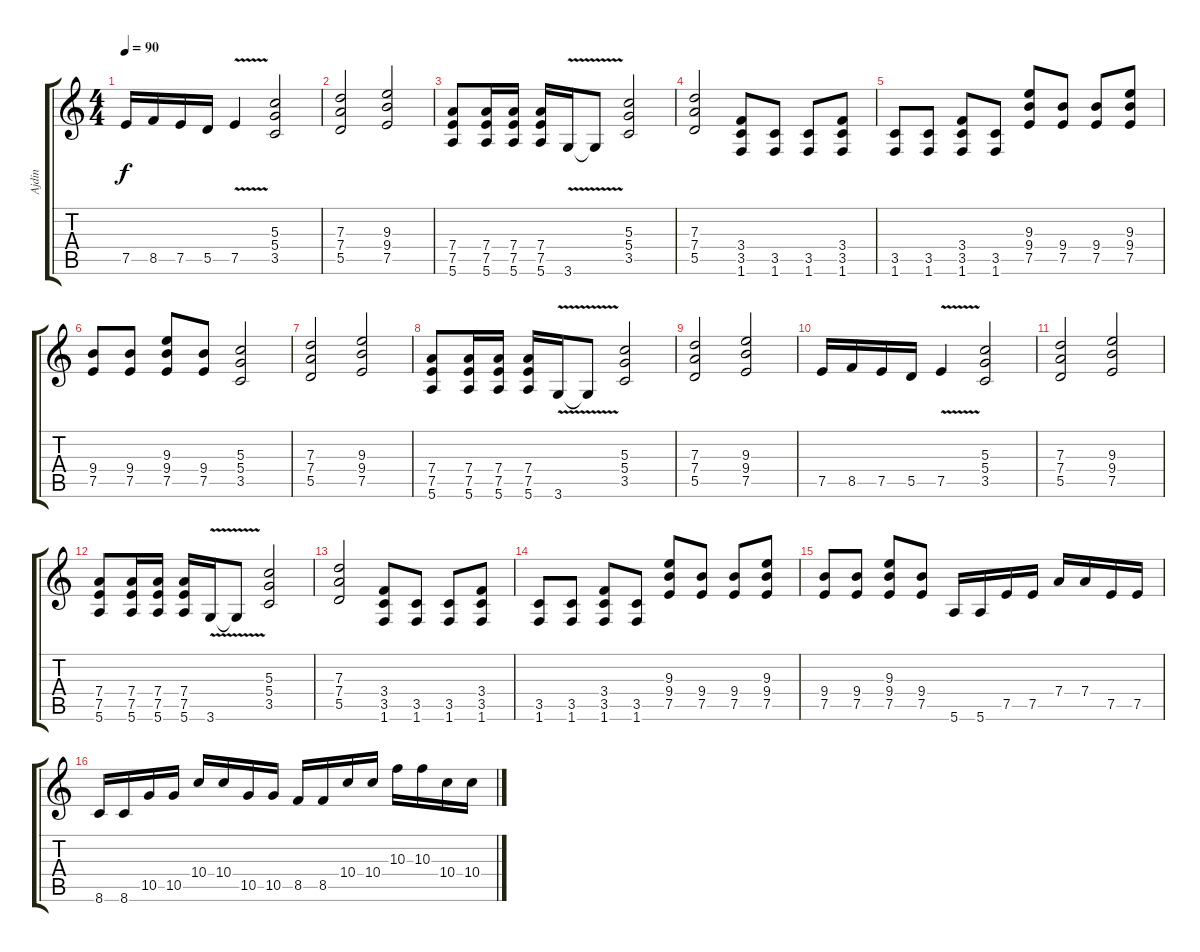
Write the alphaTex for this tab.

\track ("Ajdin" "Ajdin") {instrument overdrivenguitar}
\staff {score tabs}
\tuning (E4 B3 G3 D3 A2 E2) {hide}
\ts (4 4)
\tempo 90
\clef g2
\ks c
7.5.16{dy f} 8.5.16 7.5.16 5.5.16 7.5{v}.4 (5.3 5.4 3.5).2 |
(7.3 7.4 5.5).2 (9.3 9.4 7.5).2 |
(7.4 7.5 5.6).8 (7.4 7.5 5.6).16 (7.4 7.5 5.6).16 (7.4 7.5 5.6).16 3.6{v}.16 3.6{t}.8 (5.3 5.4 3.5).2 |
(7.3 7.4 5.5).2 (3.4 3.5 1.6).8 (3.5 1.6).8 (3.5 1.6).8 (3.4 3.5 1.6).8 |
(3.5 1.6).8 (3.5 1.6).8 (3.4 3.5 1.6).8 (3.5 1.6).8 (9.3 9.4 7.5).8 (9.4 7.5).8 (9.4 7.5).8 (9.3 9.4 7.5).8 |
(9.4 7.5).8 (9.4 7.5).8 (9.3 9.4 7.5).8 (9.4 7.5).8 (5.3 5.4 3.5).2 |
(7.3 7.4 5.5).2 (9.3 9.4 7.5).2 |
(7.4 7.5 5.6).8 (7.4 7.5 5.6).16 (7.4 7.5 5.6).16 (7.4 7.5 5.6).16 3.6{v}.16 3.6{t}.8 (5.3 5.4 3.5).2 |
(7.3 7.4 5.5).2 (9.3 9.4 7.5).2 |
7.5.16 8.5.16 7.5.16 5.5.16 7.5{v}.4 (5.3 5.4 3.5).2 |
(7.3 7.4 5.5).2 (9.3 9.4 7.5).2 |
(7.4 7.5 5.6).8 (7.4 7.5 5.6).16 (7.4 7.5 5.6).16 (7.4 7.5 5.6).16 3.6{v}.16 3.6{t}.8 (5.3 5.4 3.5).2 |
(7.3 7.4 5.5).2 (3.4 3.5 1.6).8 (3.5 1.6).8 (3.5 1.6).8 (3.4 3.5 1.6).8 |
(3.5 1.6).8 (3.5 1.6).8 (3.4 3.5 1.6).8 (3.5 1.6).8 (9.3 9.4 7.5).8 (9.4 7.5).8 (9.4 7.5).8 (9.3 9.4 7.5).8 |
(9.4 7.5).8 (9.4 7.5).8 (9.3 9.4 7.5).8 (9.4 7.5).8 5.6.16{volume 15} 5.6.16 7.5.16 7.5.16 7.4.16 7.4.16 7.5.16 7.5.16 |
8.6.16 8.6.16 10.5.16 10.5.16 10.4.16 10.4.16 10.5.16 10.5.16 8.5.16 8.5.16 10.4.16 10.4.16 10.3.16 10.3.16 10.4.16 10.4.16
